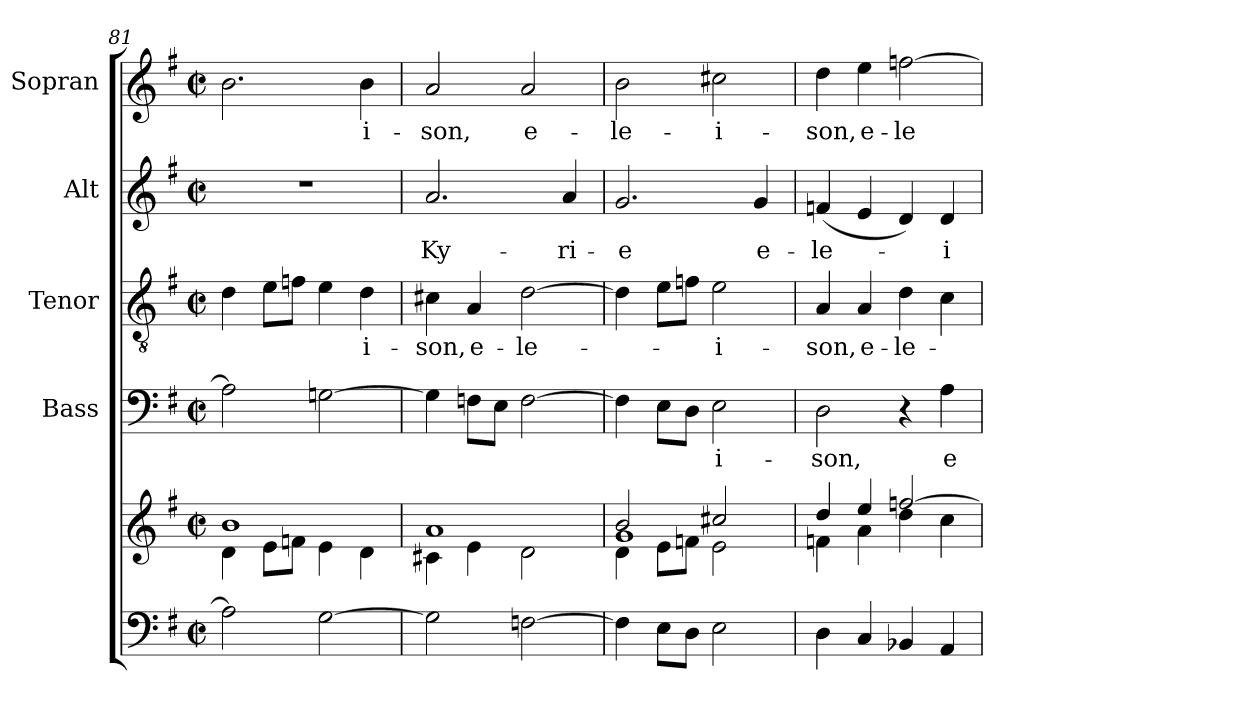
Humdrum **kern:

**kern	**kern	**kern	**text	**kern	**text	**kern	**text	**kern	**text
*part5	*part5	*part4	*part4	*part3	*part3	*part2	*part2	*part1	*part1
*staff6	*staff5	*staff4	*staff4	*staff3	*staff3	*staff2	*staff2	*staff1	*staff1
*	*	*I"Bass	*	*I"Tenor	*	*I"Alt	*	*I"Sopran	*
*	*	*I'B.	*	*I'T.	*	*I'A.	*	*I'S.	*
*clefF4	*clefG2	*clefF4	*	*clefGv2	*	*clefG2	*	*clefG2	*
*k[f#]	*k[f#]	*k[f#]	*	*k[f#]	*	*k[f#]	*	*k[f#]	*
*G:	*G:	*G:	*	*G:	*	*G:	*	*G:	*
*M2/2	*M2/2	*M2/2	*	*M2/2	*	*M2/2	*	*M2/2	*
*met(c|)	*met(c|)	*met(c|)	*	*met(c|)	*	*met(c|)	*	*met(c|)	*
=81	=81	=81	=81	=81	=81	=81	=81	=81	=81
*	*^	*	*	*	*	*	*	*	*
2A\]	1b	4d\	2A\]	.	4d\	.	1r	.	2.b\	.
.	.	8e\L	.	.	8e\L	.	.	.	.	.
.	.	8fn\J	.	.	8fn\J	.	.	.	.	.
[2G\	.	4e\	[2Gn\	.	4e\	.	.	.	.	.
!	!	!	!	!	!	!LO:LY:b	!	!	!	!LO:LY:b
.	.	4d\	.	.	4d\	-i-	.	.	4b\	-i-
=82	=82	=82	=82	=82	=82	=82	=82	=82	=82	=82
!	!	!	!	!	!	!LO:LY:b	!	!LO:LY:b	!	!LO:LY:b
2G\]	1a	4c#X\	4G\]	.	4c#X\	-son,	2.a/	Ky-	2a/	-son,
!	!	!	!	!	!	!LO:LY:b	!	!	!	!
.	.	4e\	8Fn\L	.	4A/	e-	.	.	.	.
.	.	.	8E\J	.	.	.	.	.	.	.
!	!	!	!	!	!	!LO:LY:b	!	!	!	!LO:LY:b
[2Fn\	.	2d\	[2F\	.	[2d\	-le-	.	.	2a/	e-
!	!	!	!	!	!	!	!	!LO:LY:b	!	!
.	.	.	.	.	.	.	4a/	-ri-	.	.
=83	=83	=83	=83	=83	=83	=83	=83	=83	=83	=83
*	*	*^	*	*	*	*	*	*	*	*
!	!	!	!	!	!	!	!	!	!LO:LY:b	!	!LO:LY:b
4F\]	2b/	4d\	1g	4F\]	.	4d\]	.	2.g/	-e	2b\	-le-
8E\L	.	8e\L	.	8E\L	.	8e\L	.	.	.	.	.
8D\J	.	8fn\J	.	8D\J	.	8fn\J	.	.	.	.	.
!	!	!	!	!	!LO:LY:b	!	!LO:LY:b	!	!	!	!LO:LY:b
2E\	2cc#X/	2e\	.	2E\	-i-	2e\	-i-	.	.	2cc#X\	-i-
!	!	!	!	!	!	!	!	!	!LO:LY:b	!	!
.	.	.	.	.	.	.	.	4g/	e-	.	.
*	*	*v	*v	*	*	*	*	*	*	*	*
=84	=84	=84	=84	=84	=84	=84	=84	=84	=84	=84
!	!	!	!	!LO:LY:b	!	!LO:LY:b	!	!LO:LY:b	!	!LO:LY:b
4D\	4dd/	4fn\	2D\	-son,	4A/	-son,	(<4fn/	-le-	4dd\	-son,
!	!	!	!	!	!	!LO:LY:b	!	!	!	!LO:LY:b
4C/	4ee/	4a\	.	.	4A/	e-	4e/	.	4ee\	e-
!	!	!	!	!	!	!LO:LY:b	!	!	!	!LO:LY:b
4BB-X/	[>2ffn/	4dd\	4r	.	4d\	-le-	4d/)	.	[2ffn\	-le-
!	!	!	!	!LO:LY:b	!	!	!	!LO:LY:b	!	!
4AA/	.	4cc\	4A\	e-	4c\	.	4d/	-i-	.	.
*	*v	*v	*	*	*	*	*	*	*	*
=	=	=	=	=	=	=	=	=	=
*-	*-	*-	*-	*-	*-	*-	*-	*-	*-
